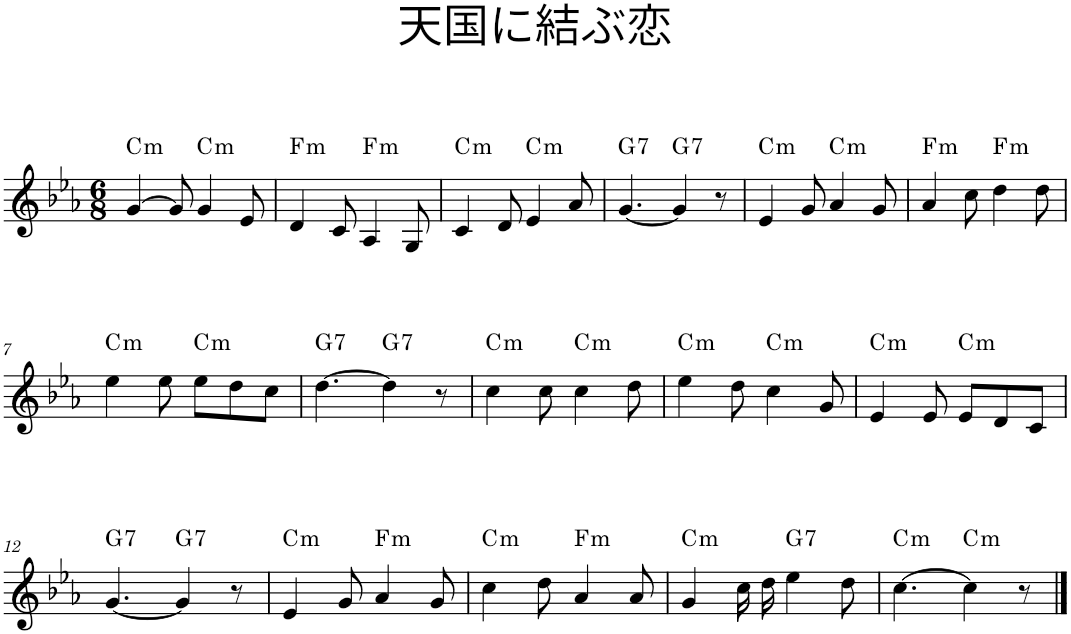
**kern	**harte
*part1	*part1
*staff1	*
*I"Piano	*
*I'Pno.	*
*clefG2	*
*k[b-e-a-]	*
*M6/8	*
=1	=1
!	!LO:H:kt=m
[>4g/	C:min
8g/]	.
!	!LO:H:kt=m
4g/	C:min
8e-/	.
=2	=2
!	!LO:H:kt=m
4d/	F:min
8c/	.
!	!LO:H:kt=m
4A-/	F:min
8G/	.
=3	=3
!	!LO:H:kt=m
4c/	C:min
8d/	.
!	!LO:H:kt=m
4e-/	C:min
8a-/	.
=4	=4
!	!LO:H:kt=7
[<4.g/	G:7
!	!LO:H:kt=7
4g/]	G:7
8r	.
=5	=5
!	!LO:H:kt=m
4e-/	C:min
8g/	.
!	!LO:H:kt=m
4a-/	C:min
8g/	.
=6	=6
!	!LO:H:kt=m
4a-/	F:min
8cc\	.
!	!LO:H:kt=m
4dd\	F:min
8dd\	.
!!LO:LB:g=z
=7	=7
!	!LO:H:kt=m
4ee-\	C:min
8ee-\	.
!	!LO:H:kt=m
8ee-\L	C:min
8dd\	.
8cc\J	.
=8	=8
!	!LO:H:kt=7
[>4.dd\	G:7
!	!LO:H:kt=7
4dd\]	G:7
8r	.
=9	=9
!	!LO:H:kt=m
4cc\	C:min
8cc\	.
!	!LO:H:kt=m
4cc\	C:min
8dd\	.
=10	=10
!	!LO:H:kt=m
4ee-\	C:min
8dd\	.
!	!LO:H:kt=m
4cc\	C:min
8g/	.
=11	=11
!	!LO:H:kt=m
4e-/	C:min
8e-/	.
!	!LO:H:kt=m
8e-/L	C:min
8d/	.
8c/J	.
!!LO:LB:g=z
=12	=12
!	!LO:H:kt=7
[<4.g/	G:7
!	!LO:H:kt=7
4g/]	G:7
8r	.
=13	=13
!	!LO:H:kt=m
4e-/	C:min
8g/	.
!	!LO:H:kt=m
4a-/	F:min
8g/	.
=14	=14
!	!LO:H:kt=m
4cc\	C:min
8dd\	.
!	!LO:H:kt=m
4a-/	F:min
8a-/	.
=15	=15
!	!LO:H:kt=m
4g/	C:min
16cc\	.
16dd\	.
!	!LO:H:kt=7
4ee-\	G:7
8dd\	.
=16	=16
!	!LO:H:kt=m
[>4.cc\	C:min
!	!LO:H:kt=m
4cc\]	C:min
8r	.
==	==
*-	*-
